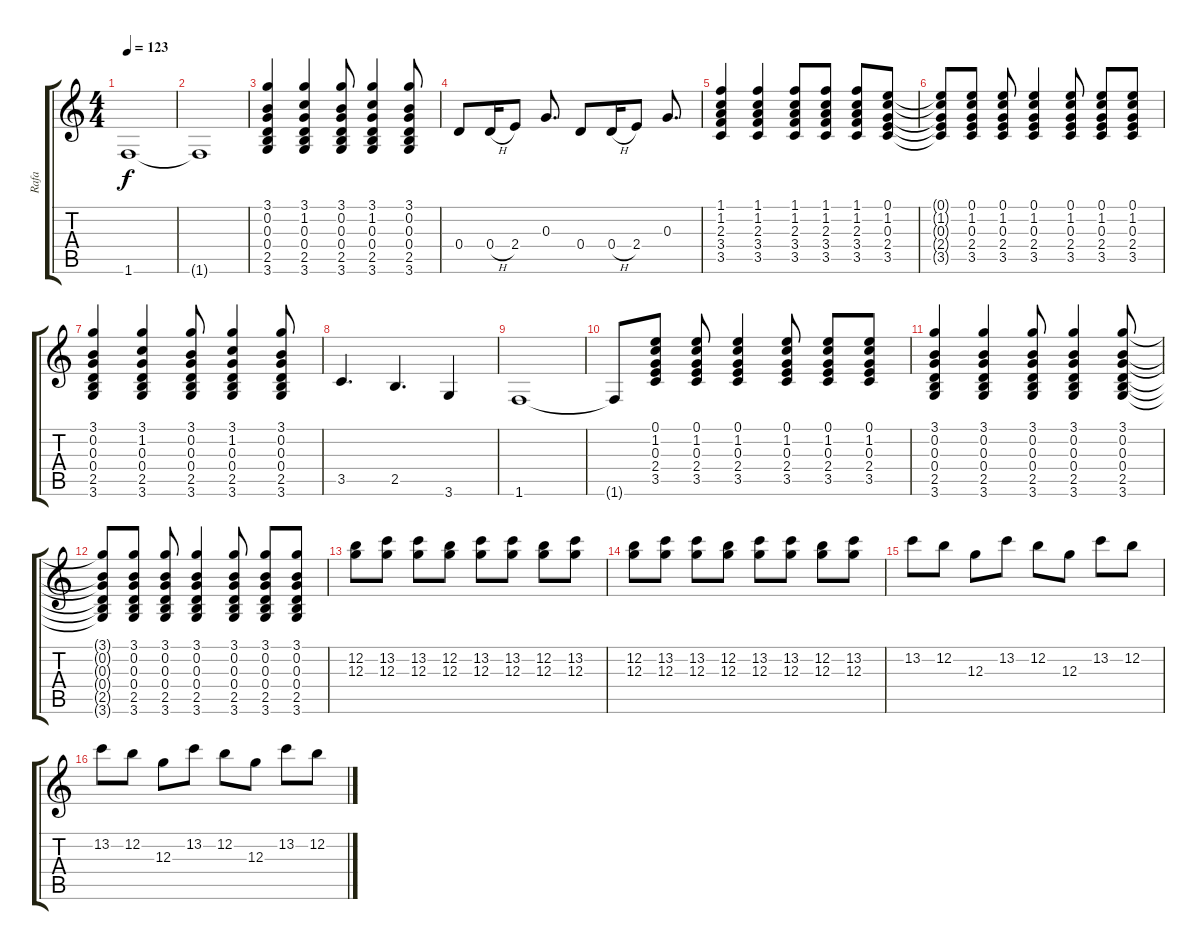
\track ("Rafa" "Rafa") {instrument distortionguitar}
\staff {score tabs}
\tuning (E4 B3 G3 D3 A2 E2) {hide}
\ts (4 4)
\tempo 123
\clef g2
\ks c
1.6.1{dy f volume 1} |
1.6{t}.1 |
(3.1 0.2 0.3 0.4 2.5 3.6).4{volume 8 instrument electricguitarjazz} (3.1 1.2 0.3 0.4 2.5 3.6).4 (3.1 0.2 0.3 0.4 2.5 3.6).8 (3.1 1.2 0.3 0.4 2.5 3.6).4 (3.1 0.2 0.3 0.4 2.5 3.6).8 |
0.4.8{volume 13 instrument distortionguitar} 0.4{h}.16 2.4.8 0.3.8{d} 0.4.8 0.4{h}.16 2.4.8 0.3.8{d} |
(1.1 1.2 2.3 3.4 3.5).4{volume 8 instrument electricguitarjazz} (1.1 1.2 2.3 3.4 3.5).4 (1.1 1.2 2.3 3.4 3.5).8 (1.1 1.2 2.3 3.4 3.5).8 (1.1 1.2 2.3 3.4 3.5).8 (0.1 1.2 0.3 2.4 3.5).8 |
(0.1{t} 1.2{t} 0.3{t} 2.4{t} 3.5{t}).8 (0.1 1.2 0.3 2.4 3.5).8 (0.1 1.2 0.3 2.4 3.5).8 (0.1 1.2 0.3 2.4 3.5).4 (0.1 1.2 0.3 2.4 3.5).8 (0.1 1.2 0.3 2.4 3.5).8 (0.1 1.2 0.3 2.4 3.5).8 |
(3.1 0.2 0.3 0.4 2.5 3.6).4 (3.1 1.2 0.3 0.4 2.5 3.6).4 (3.1 0.2 0.3 0.4 2.5 3.6).8 (3.1 1.2 0.3 0.4 2.5 3.6).4 (3.1 0.2 0.3 0.4 2.5 3.6).8 |
3.5.4{d volume 12 instrument distortionguitar} 2.5.4{d} 3.6.4 |
1.6.1 |
1.6{t}.8 (0.1 1.2 0.3 2.4 3.5).8{volume 8 instrument electricguitarjazz} (0.1 1.2 0.3 2.4 3.5).8 (0.1 1.2 0.3 2.4 3.5).4 (0.1 1.2 0.3 2.4 3.5).8 (0.1 1.2 0.3 2.4 3.5).8 (0.1 1.2 0.3 2.4 3.5).8 |
(3.1 0.2 0.3 0.4 2.5 3.6).4 (3.1 0.2 0.3 0.4 2.5 3.6).4 (3.1 0.2 0.3 0.4 2.5 3.6).8 (3.1 0.2 0.3 0.4 2.5 3.6).4 (3.1 0.2 0.3 0.4 2.5 3.6).8 |
(3.1{t} 0.2{t} 0.3{t} 0.4{t} 2.5{t} 3.6{t}).8 (3.1 0.2 0.3 0.4 2.5 3.6).8 (3.1 0.2 0.3 0.4 2.5 3.6).8 (3.1 0.2 0.3 0.4 2.5 3.6).4 (3.1 0.2 0.3 0.4 2.5 3.6).8 (3.1 0.2 0.3 0.4 2.5 3.6).8 (3.1 0.2 0.3 0.4 2.5 3.6).8 |
(12.2 12.3).8{volume 9 instrument distortionguitar} (13.2 12.3).8 (13.2 12.3).8 (12.2 12.3).8 (13.2 12.3).8 (13.2 12.3).8 (12.2 12.3).8 (13.2 12.3).8 |
(12.2 12.3).8 (13.2 12.3).8 (13.2 12.3).8 (12.2 12.3).8 (13.2 12.3).8 (13.2 12.3).8 (12.2 12.3).8 (13.2 12.3).8 |
13.2.8 12.2.8 12.3.8 13.2.8 12.2.8 12.3.8 13.2.8 12.2.8 |
13.2.8 12.2.8 12.3.8 13.2.8 12.2.8 12.3.8 13.2.8 12.2.8
